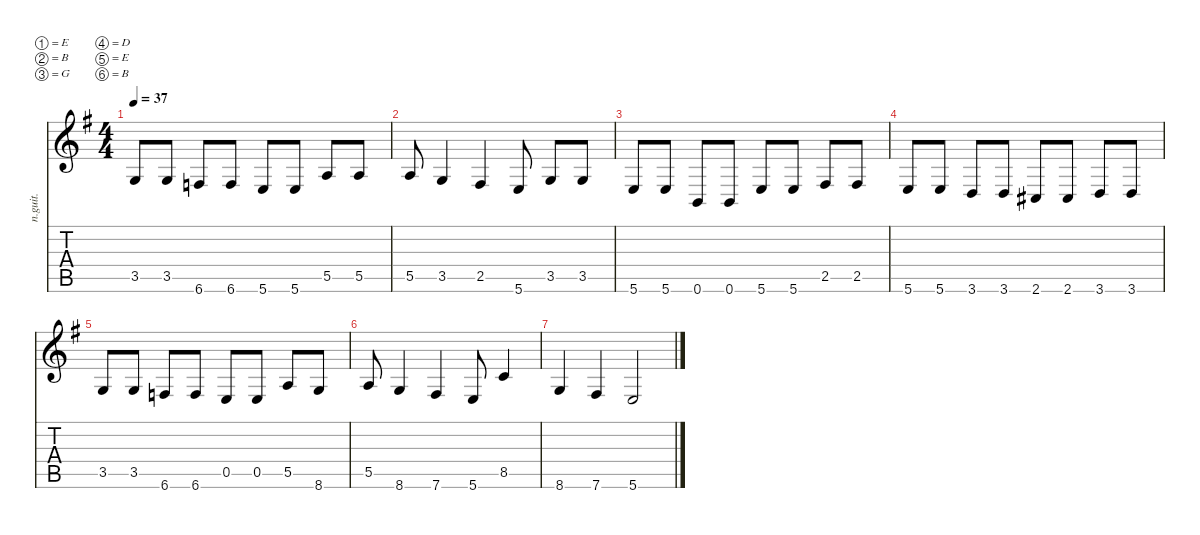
\defaultSystemsLayout 4
\hideDynamics
\bracketExtendMode nobrackets
\otherSystemsTrackNameOrientation horizontal
\track ("Nylon Guitar" "n.guit.") {instrument acousticguitarnylon}
\staff {score tabs}
\tuning (E4 B3 G3 D3 E2 B1)
\ts (4 4)
\tempo 37
\clef g2
\ks g
3.5{acc forcenatural}.8{dy mf beam Up} 3.5{acc forcenatural}.8{beam Up} 6.6{acc forcenatural}.8{beam Up} 6.6{acc forcenatural}.8{beam Up} 5.6{acc forcenatural}.8{beam Up} 5.6{acc forcenatural}.8{beam Up} 5.5{acc forcenatural}.8{beam Up} 5.5{acc forcenatural}.8{beam Up} |
5.5{acc forcenatural}.8{beam Up} 3.5{acc forcenatural}.4{beam Up} 2.5{acc #}.4{beam Up} 5.6{acc forcenatural}.8{beam Up} 3.5{acc forcenatural}.8{beam Up} 3.5{acc forcenatural}.8{beam Up} |
5.6{acc forcenatural}.8{beam Up} 5.6{acc forcenatural}.8{beam Up} 0.6{acc forcenatural}.8{beam Up} 0.6{acc forcenatural}.8{beam Up} 5.6{acc forcenatural}.8{beam Up} 5.6{acc forcenatural}.8{beam Up} 2.5{acc #}.8{beam Up} 2.5{acc #}.8{beam Up} |
5.6{acc forcenatural}.8{beam Up} 5.6{acc forcenatural}.8{beam Up} 3.6{acc forcenatural}.8{beam Up} 3.6{acc forcenatural}.8{beam Up} 2.6{acc #}.8{beam Up} 2.6{acc #}.8{beam Up} 3.6{acc forcenatural}.8{beam Up} 3.6{acc forcenatural}.8{beam Up} |
3.5{acc forcenatural}.8{beam Up} 3.5{acc forcenatural}.8{beam Up} 6.6{acc forcenatural}.8{beam Up} 6.6{acc forcenatural}.8{beam Up} 0.5{acc forcenatural}.8{beam Up} 0.5{acc forcenatural}.8{beam Up} 5.5{acc forcenatural}.8{beam Up} 8.6{acc forcenatural}.8{beam Up} |
5.5{acc forcenatural}.8{beam Up} 8.6{acc forcenatural}.4{beam Up} 7.6{acc #}.4{beam Up} 5.6{acc forcenatural}.8{beam Up} 8.5{acc forcenatural}.4{beam Up} |
8.6{acc forcenatural}.4{beam Up} 7.6{acc #}.4{beam Up} 5.6{acc forcenatural}.2{beam Up}
